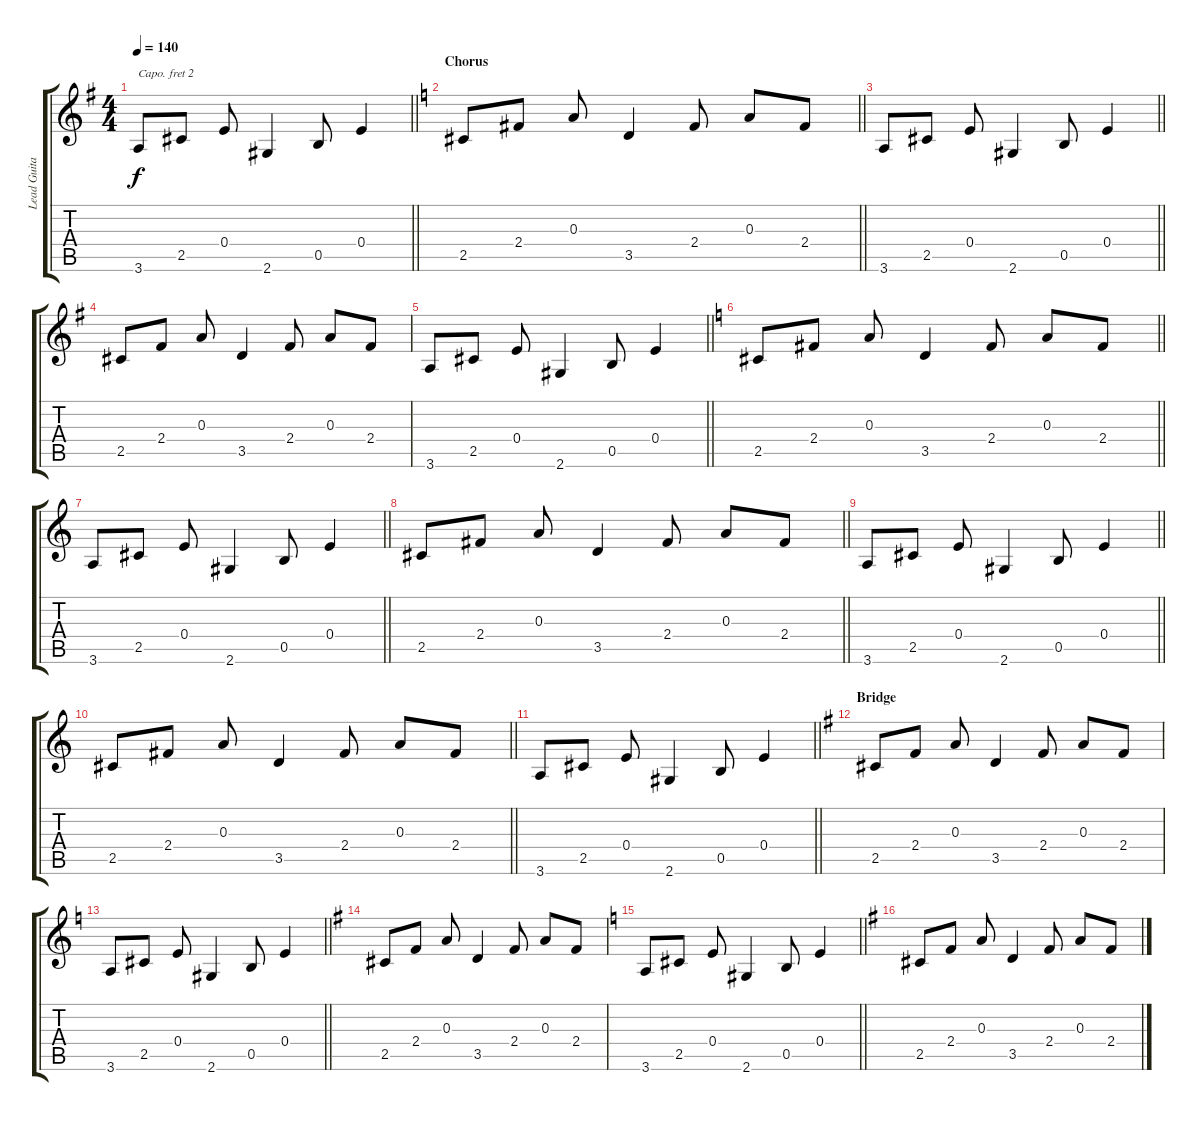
\track ("Lead Guitar" "Lead Guita") {instrument distortionguitar}
\staff {score tabs}
\capo 2
\tuning (E4 B3 G3 D3 A2 E2) {hide}
\ts (4 4)
\tempo 140
\clef g2
\barLineRight lightlight
\ks g
3.6.8{dy f} 2.5.8 0.4.8 2.6.4 0.5.8 0.4.4 |
\section ("" "Chorus")
\barLineRight lightlight
\ks c
2.5.8 2.4.8 0.3.8 3.5.4 2.4.8 0.3.8 2.4.8 |
\barLineRight lightlight
3.6.8 2.5.8 0.4.8 2.6.4 0.5.8 0.4.4 |
\ks g
2.5.8 2.4.8 0.3.8 3.5.4 2.4.8 0.3.8 2.4.8 |
\barLineRight lightlight
3.6.8 2.5.8 0.4.8 2.6.4 0.5.8 0.4.4 |
\barLineRight lightlight
\ks c
2.5.8 2.4.8 0.3.8 3.5.4 2.4.8 0.3.8 2.4.8 |
\barLineRight lightlight
3.6.8 2.5.8 0.4.8 2.6.4 0.5.8 0.4.4 |
\barLineRight lightlight
2.5.8 2.4.8 0.3.8 3.5.4 2.4.8 0.3.8 2.4.8 |
\barLineRight lightlight
3.6.8 2.5.8 0.4.8 2.6.4 0.5.8 0.4.4 |
\barLineRight lightlight
2.5.8 2.4.8 0.3.8 3.5.4 2.4.8 0.3.8 2.4.8 |
\barLineRight lightlight
3.6.8 2.5.8 0.4.8 2.6.4 0.5.8 0.4.4 |
\section ("" "Bridge")
\ks g
2.5.8 2.4.8 0.3.8 3.5.4 2.4.8 0.3.8 2.4.8 |
\barLineRight lightlight
\ks c
3.6.8 2.5.8 0.4.8 2.6.4 0.5.8 0.4.4 |
\ks g
2.5.8 2.4.8 0.3.8 3.5.4 2.4.8 0.3.8 2.4.8 |
\barLineRight lightlight
\ks c
3.6.8 2.5.8 0.4.8 2.6.4 0.5.8 0.4.4 |
\ks g
2.5.8 2.4.8 0.3.8 3.5.4 2.4.8 0.3.8 2.4.8
